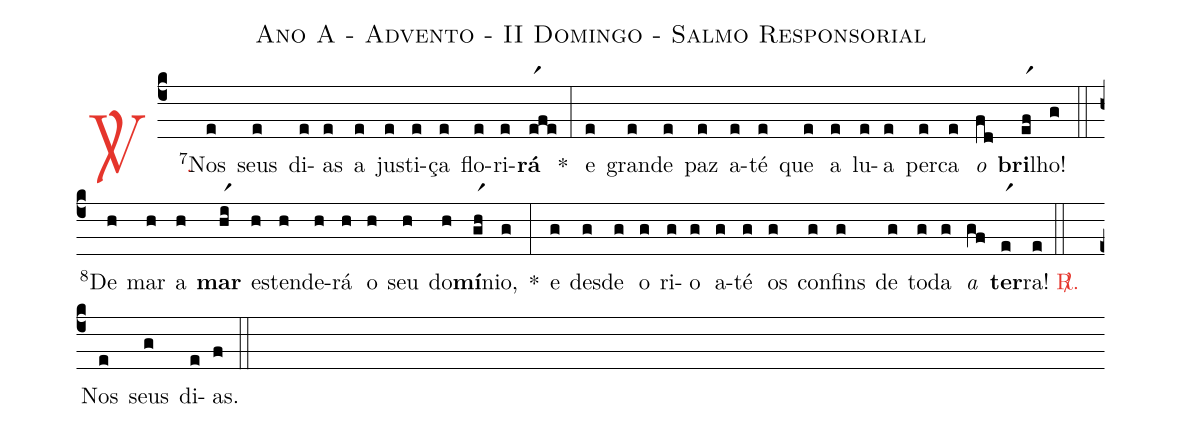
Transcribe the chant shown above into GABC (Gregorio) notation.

name: Ano A - Advento - II Domingo - Salmo Responsorial;
%%
(c4)

<c><sp>V/</sp>.</c>() <v>\VSup{7}</v>Nos(e) seus(e) di(e)as(e) a(e) jus(e)ti(e)ça(e) flo(e)ri(e)<b>rá</b>(er1fe) *(:)
e(e) gran(e)de(e) paz(e) a(e)té(e) que(e) a(e) lu(e)a(e) per(e)ca(e) <i>o</i>(fd) <b>bri</b>(er1f)lho!(g)

(::)

<v>\VSup{8}</v>De(h) mar(h) a(h) <b>mar</b>(hr1i) es(h)ten(h)de(h)rá(h) o(h) seu(h) do(h)<b>mí</b>(gr1h)nio,(g) *(:)
e(g) des(g)de(g) o(g) ri(g)o(g) a(g)té(g) os(g) con(g)fins(g) de(g) to(g)da(g) <i>a</i>(gf) <b>ter</b>(er1)ra!(e)

(::)

<c><sp>R/</sp>.</c>() Nos(e) seus(g) di(e)as.(f)
(::)
